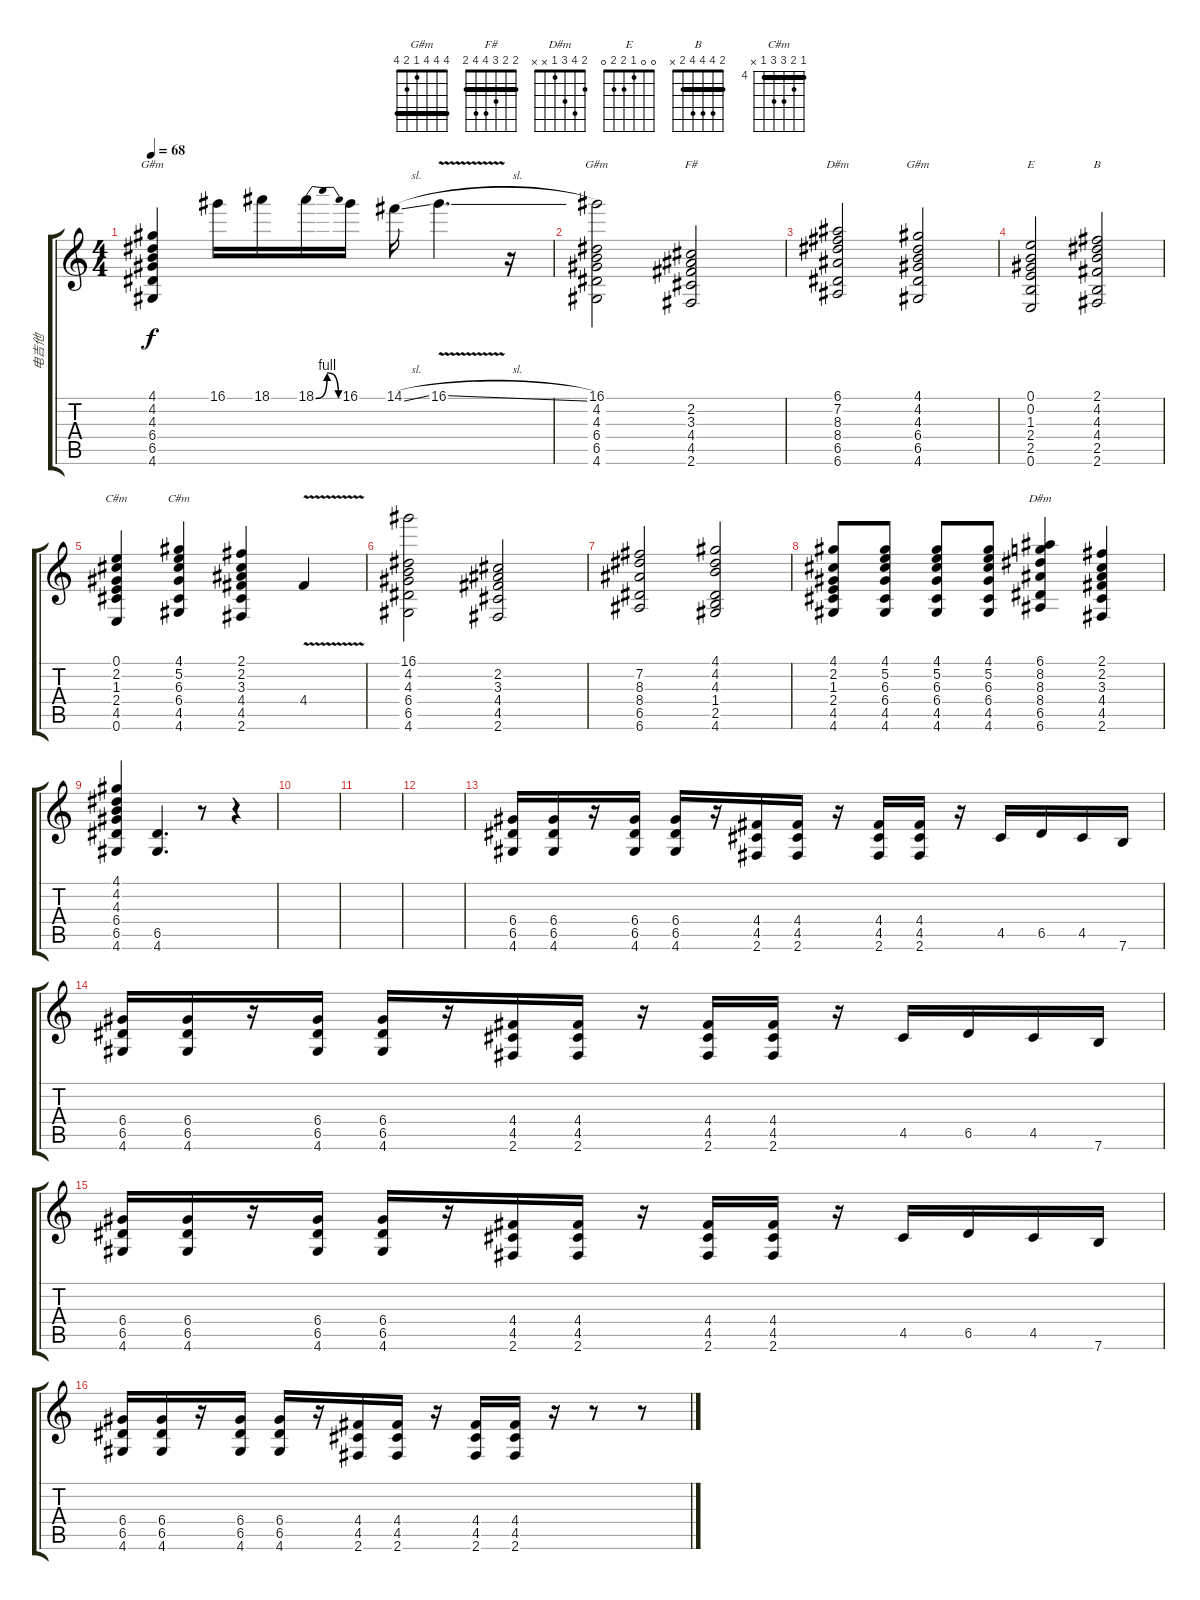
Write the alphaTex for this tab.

\track ("电吉他" "电吉他") {instrument distortionguitar}
\staff {score tabs}
\tuning (E4 B3 G3 D3 A2 E2) {hide}
\chord ("G#m" x 0 1 1 2 4)
\chord ("G#m" 4 4 4 6 6 4) {firstfret 4 barre 4}
\chord ("F#" 2 2 3 4 4 2) {barre 2}
\chord ("D#m" 6 7 8 8 6 x) {firstfret 6 barre 6}
\chord ("G#m" 4 4 4 1 2 4) {barre 4}
\chord ("E" 0 0 1 2 2 0)
\chord ("B" 2 4 4 4 2 x) {barre 2}
\chord ("C#m" 0 2 1 2 4 x)
\chord ("C#m" 4 5 6 6 4 x) {firstfret 4 barre 4}
\chord ("D#m" 2 4 3 1 x x)
\ts (4 4)
\tempo 68
\clef g2
\ks c
(4.1 4.2 4.3 6.4 6.5 4.6).4{ch "G#m" dy f} 16.1.16 18.1.16 18.1{be (bendrelease 0 0 10 4 20 4 60 0)}.16 16.1.16 14.1{sl}.16 16.1{v sl}.4{d} r.16 |
(16.1 4.2 4.3 6.4 6.5 4.6).2{ch "G#m"} (2.2 3.3 4.4 4.5 2.6).2{ch "F#"} |
(6.1 7.2 8.3 8.4 6.5 6.6).2{ch "D#m"} (4.1 4.2 4.3 6.4 6.5 4.6).2{ch "G#m"} |
(0.1 0.2 1.3 2.4 2.5 0.6).2{ch "E"} (2.1 4.2 4.3 4.4 2.5 2.6).2{ch "B"} |
(0.1 2.2 1.3 2.4 4.5 0.6).4{ch "C#m"} (4.1 5.2 6.3 6.4 4.5 4.6).4{ch "C#m"} (2.1 2.2 3.3 4.4 4.5 2.6).4 4.4{v}.4 |
(16.1 4.2 4.3 6.4 6.5 4.6).2 (2.2 3.3 4.4 4.5 2.6).2 |
(7.2 8.3 8.4 6.5 6.6).2 (4.1 4.2 4.3 1.4 2.5 4.6).2 |
(4.1 2.2 1.3 2.4 4.5 4.6).8 (4.1 5.2 6.3 6.4 4.5 4.6).8 (4.1 5.2 6.3 6.4 4.5 4.6).8 (4.1 5.2 6.3 6.4 4.5 4.6).8 (6.1 8.2 8.3 8.4 6.5 6.6).4{ch "D#m"} (2.1 2.2 3.3 4.4 4.5 2.6).4 |
(4.1 4.2 4.3 6.4 6.5 4.6).4 (6.5 4.6).4{d} r.8 r.4 |
|
|
|
(6.4 6.5 4.6).16 (6.4 6.5 4.6).16 r.16 (6.4 6.5 4.6).16 (6.4 6.5 4.6).16 r.16 (4.4 4.5 2.6).16 (4.4 4.5 2.6).16 r.16 (4.4 4.5 2.6).16 (4.4 4.5 2.6).16 r.16 4.5.16 6.5.16 4.5.16 7.6.16 |
(6.4 6.5 4.6).16 (6.4 6.5 4.6).16 r.16 (6.4 6.5 4.6).16 (6.4 6.5 4.6).16 r.16 (4.4 4.5 2.6).16 (4.4 4.5 2.6).16 r.16 (4.4 4.5 2.6).16 (4.4 4.5 2.6).16 r.16 4.5.16 6.5.16 4.5.16 7.6.16 |
(6.4 6.5 4.6).16 (6.4 6.5 4.6).16 r.16 (6.4 6.5 4.6).16 (6.4 6.5 4.6).16 r.16 (4.4 4.5 2.6).16 (4.4 4.5 2.6).16 r.16 (4.4 4.5 2.6).16 (4.4 4.5 2.6).16 r.16 4.5.16 6.5.16 4.5.16 7.6.16 |
(6.4 6.5 4.6).16 (6.4 6.5 4.6).16 r.16 (6.4 6.5 4.6).16 (6.4 6.5 4.6).16 r.16 (4.4 4.5 2.6).16 (4.4 4.5 2.6).16 r.16 (4.4 4.5 2.6).16 (4.4 4.5 2.6).16 r.16 r.8 r.8
